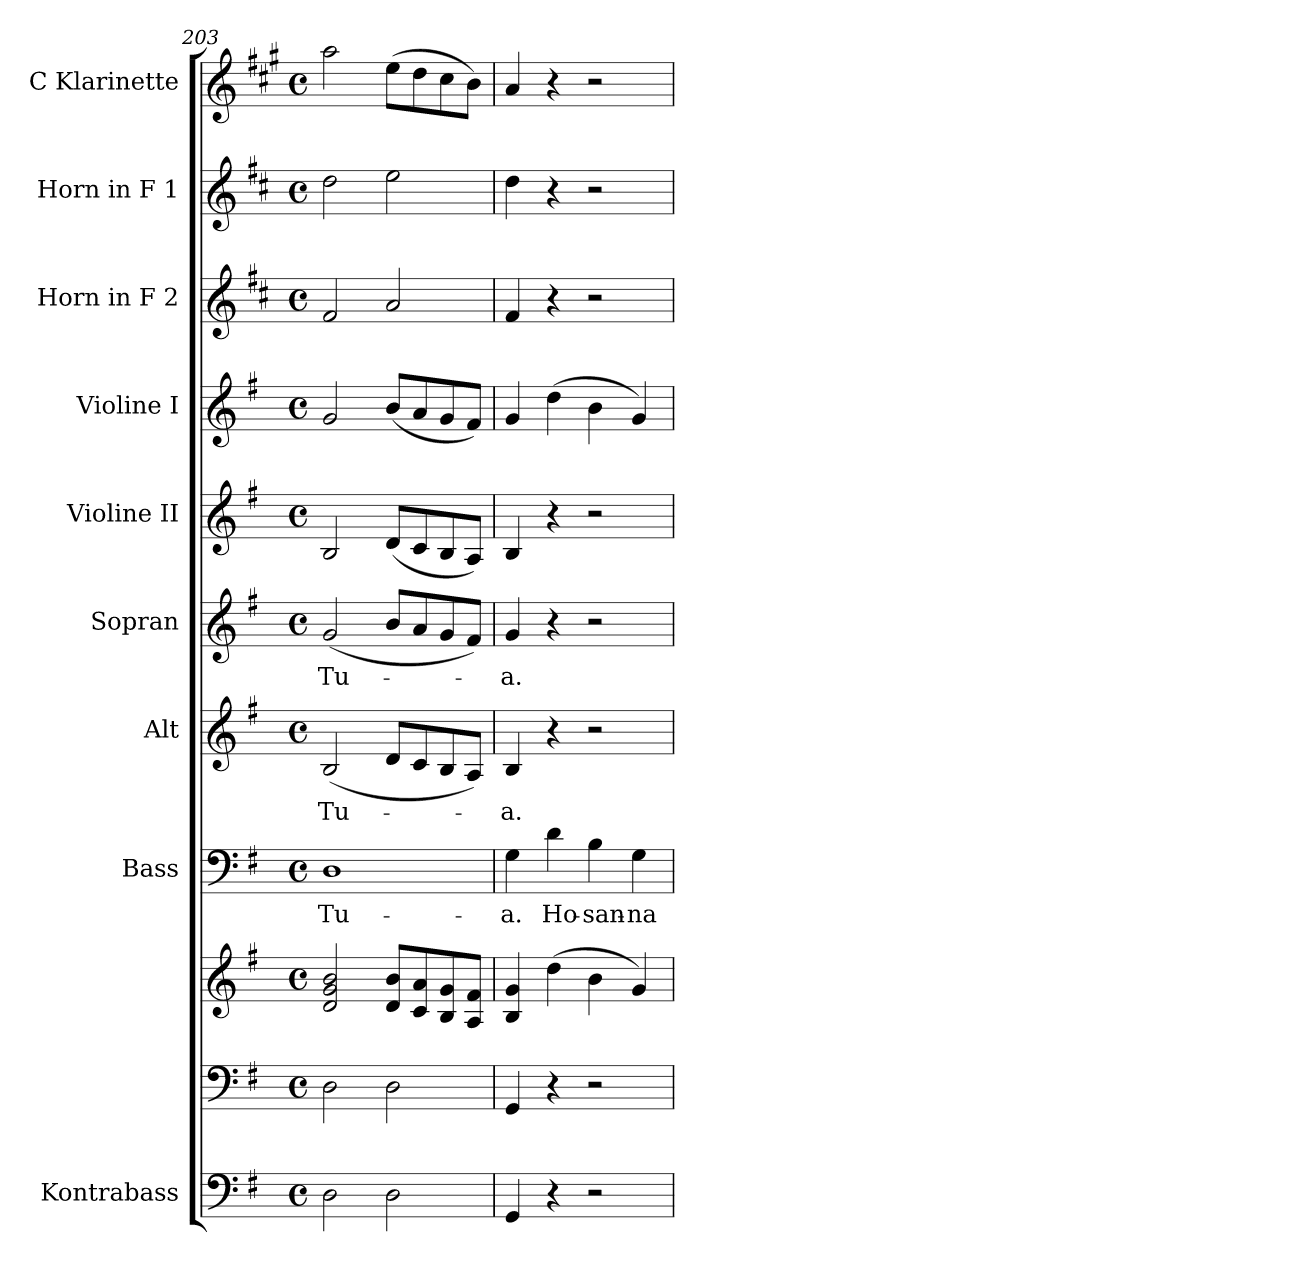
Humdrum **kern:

**kern	**kern	**kern	**kern	**text	**kern	**text	**kern	**text	**kern	**kern	**kern	**kern	**kern
*part10	*part9	*part9	*part8	*part8	*part7	*part7	*part6	*part6	*part5	*part4	*part3	*part2	*part1
*staff11	*staff10	*staff9	*staff8	*staff8	*staff7	*staff7	*staff6	*staff6	*staff5	*staff4	*staff3	*staff2	*staff1
*I"Kontrabass	*	*	*I"Bass	*	*I"Alt	*	*I"Sopran	*	*I"Violine II	*I"Violine I	*I"Horn in F 2	*I"Horn in F 1	*I"C Klarinette
*I'Kb.	*	*	*I'B.	*	*I'A.	*	*I'S.	*	*I'Vl. II	*I'Vl. I	*	*	*I'Kl.
*clefF4	*clefF4	*clefG2	*clefF4	*	*clefG2	*	*clefG2	*	*clefG2	*clefG2	*clefG2	*clefG2	*clefG2
*ITrd7c12	*	*	*	*	*	*	*	*	*	*	*ITrd4c7	*ITrd4c7	*ITrd1c2
*k[f#]	*k[f#]	*k[f#]	*k[f#]	*	*k[f#]	*	*k[f#]	*	*k[f#]	*k[f#]	*k[f#]	*k[f#]	*k[f#]
*G:	*G:	*G:	*G:	*	*G:	*	*G:	*	*G:	*G:	*G:	*G:	*G:
*M4/4	*M4/4	*M4/4	*M4/4	*	*M4/4	*	*M4/4	*	*M4/4	*M4/4	*M4/4	*M4/4	*M4/4
*met(c)	*met(c)	*met(c)	*met(c)	*	*met(c)	*	*met(c)	*	*met(c)	*met(c)	*met(c)	*met(c)	*met(c)
=203	=203	=203	=203	=203	=203	=203	=203	=203	=203	=203	=203	=203	=203
!	!	!	!	!LO:LY:b	!	!LO:LY:b	!	!LO:LY:b	!	!	!	!	!
2DD\	2D\	2d/ 2g/ 2b/	1D	Tu-	(<2B/	Tu-	(<2g/	Tu-	2B/	2g/	2B/	2g\	2gg\
2DD\	2D\	8d/ 8b/L	.	.	8d/L	.	8b/L	.	(<8d/L	(<8b/L	2d/	2a\	(>8dd\L
.	.	8c/ 8a/	.	.	8c/	.	8a/	.	8c/	8a/	.	.	8cc\
.	.	8B/ 8g/	.	.	8B/	.	8g/	.	8B/	8g/	.	.	8b\
.	.	8A/ 8f#/J	.	.	8A/J)	.	8f#/J)	.	8A/J)	8f#/J)	.	.	8a\J)
!!LO:PB:g=z
=204	=204	=204	=204	=204	=204	=204	=204	=204	=204	=204	=204	=204	=204
!	!	!	!	!LO:LY:b	!	!LO:LY:b	!	!LO:LY:b	!	!	!	!	!
4GGG/	4GG/	4B/ 4g/	4G\	-a.	4B/	-a.	4g/	-a.	4B/	4g/	4B/	4g\	4g/
!	!	!	!	!LO:LY:b	!	!	!	!	!	!	!	!	!
4r	4r	(>4dd\	4d\	Ho-	4r	.	4r	.	4r	(>4dd\	4r	4r	4r
!	!	!	!	!LO:LY:b	!	!	!	!	!	!	!	!	!
2r	2r	4b\	4B\	-san-	2r	.	2r	.	2r	4b\	2r	2r	2r
!	!	!	!	!LO:LY:b	!	!	!	!	!	!	!	!	!
.	.	4g/)	4G\	-na	.	.	.	.	.	4g/)	.	.	.
=	=	=	=	=	=	=	=	=	=	=	=	=	=
*-	*-	*-	*-	*-	*-	*-	*-	*-	*-	*-	*-	*-	*-
